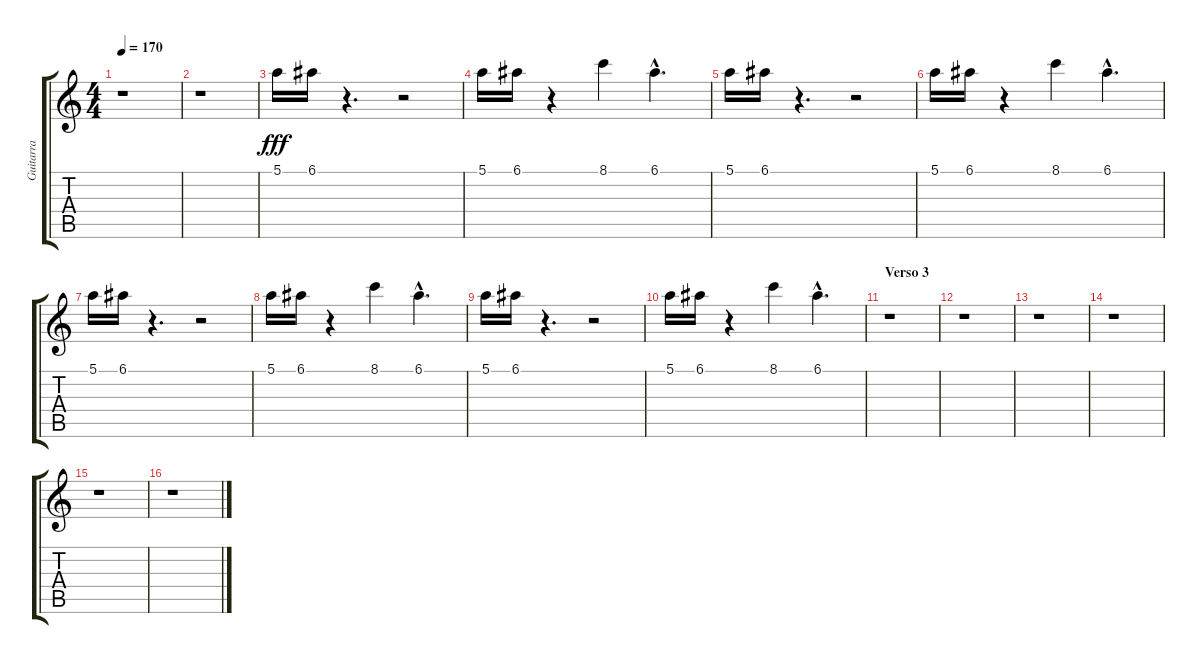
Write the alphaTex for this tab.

\track ("Guitarra" "Guitarra") {instrument distortionguitar}
\staff {score tabs}
\tuning (E4 B3 G3 D3 A2 E2) {hide}
\ts (4 4)
\tempo 170
\clef g2
\ks c
r.1{dy mf} |
r.1 |
5.1.16{dy fff balance 14} 6.1.16 r.4{d} r.2 |
5.1.16 6.1.16 r.4 8.1.4 6.1{hac}.4{d} |
5.1.16 6.1.16 r.4{d} r.2 |
5.1.16 6.1.16 r.4 8.1.4 6.1{hac}.4{d} |
5.1.16 6.1.16 r.4{d} r.2 |
5.1.16 6.1.16 r.4 8.1.4 6.1{hac}.4{d} |
5.1.16 6.1.16 r.4{d} r.2 |
5.1.16 6.1.16 r.4 8.1.4 6.1{hac}.4{d} |
\section ("" "Verso 3")
r.1{balance 8} |
r.1 |
r.1 |
r.1 |
r.1 |
r.1
